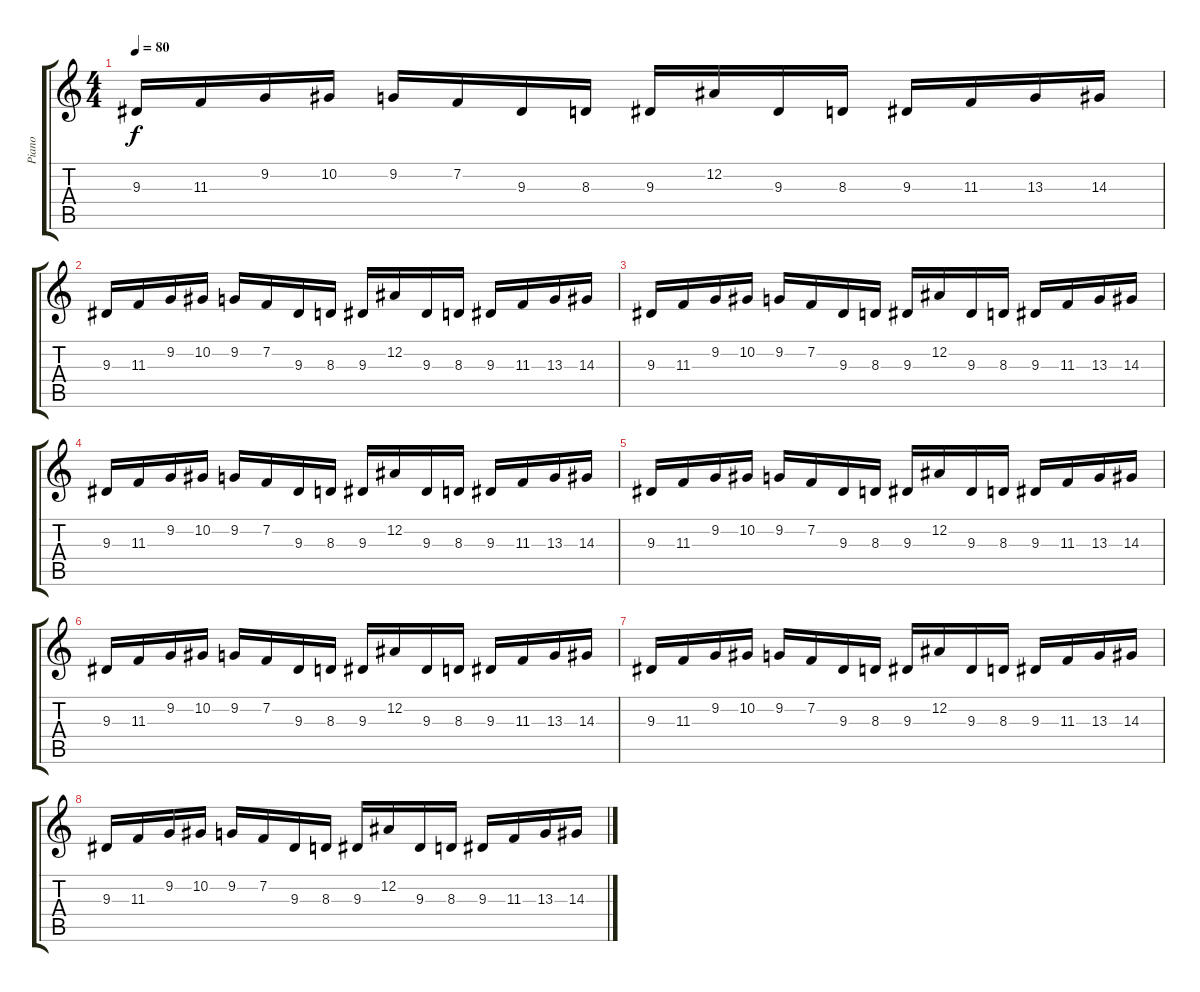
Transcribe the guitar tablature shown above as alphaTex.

\track ("Piano" "Piano") {instrument acousticgrandpiano}
\staff {score tabs}
\tuning (Eb4 Bb3 Gb3 Db3 Ab2 Eb2) {hide}
\ts (4 4)
\tempo 80
\clef g2
\ks c
9.3.16{dy f} 11.3.16 9.2.16 10.2.16 9.2.16 7.2.16 9.3.16 8.3.16 9.3.16 12.2.16 9.3.16 8.3.16 9.3.16 11.3.16 13.3.16 14.3.16 |
9.3.16 11.3.16 9.2.16 10.2.16 9.2.16 7.2.16 9.3.16 8.3.16 9.3.16 12.2.16 9.3.16 8.3.16 9.3.16 11.3.16 13.3.16 14.3.16 |
9.3.16 11.3.16 9.2.16 10.2.16 9.2.16 7.2.16 9.3.16 8.3.16 9.3.16 12.2.16 9.3.16 8.3.16 9.3.16 11.3.16 13.3.16 14.3.16 |
9.3.16 11.3.16 9.2.16 10.2.16 9.2.16 7.2.16 9.3.16 8.3.16 9.3.16 12.2.16 9.3.16 8.3.16 9.3.16 11.3.16 13.3.16 14.3.16 |
9.3.16 11.3.16 9.2.16 10.2.16 9.2.16 7.2.16 9.3.16 8.3.16 9.3.16 12.2.16 9.3.16 8.3.16 9.3.16 11.3.16 13.3.16 14.3.16 |
9.3.16 11.3.16 9.2.16 10.2.16 9.2.16 7.2.16 9.3.16 8.3.16 9.3.16 12.2.16 9.3.16 8.3.16 9.3.16 11.3.16 13.3.16 14.3.16 |
9.3.16 11.3.16 9.2.16 10.2.16 9.2.16 7.2.16 9.3.16 8.3.16 9.3.16 12.2.16 9.3.16 8.3.16 9.3.16 11.3.16 13.3.16 14.3.16 |
9.3.16 11.3.16 9.2.16 10.2.16 9.2.16 7.2.16 9.3.16 8.3.16 9.3.16 12.2.16 9.3.16 8.3.16 9.3.16 11.3.16 13.3.16 14.3.16
